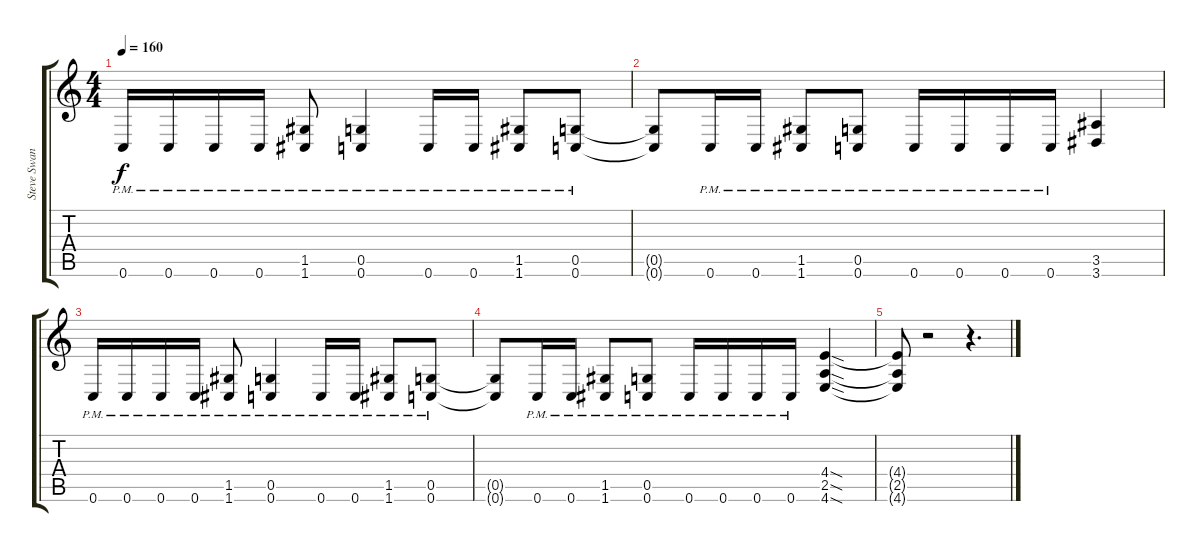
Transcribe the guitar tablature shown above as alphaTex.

\track ("Steve Swanson (Guitar Dropped C)" "Steve Swan") {instrument distortionguitar}
\staff {score tabs}
\tuning (D4 A3 F3 C3 G2 C2) {hide}
\ts (4 4)
\tempo 160
\clef g2
\ks c
0.6{pm}.16{dy f} 0.6{pm}.16 0.6{pm}.16 0.6{pm}.16 (1.5{pm} 1.6{pm}).8 (0.5{pm} 0.6{pm}).4 0.6{pm}.16 0.6{pm}.16 (1.5{pm} 1.6{pm}).8 (0.5{pm} 0.6{pm}).8 |
(0.5{t} 0.6{t}).8 0.6{pm}.16 0.6{pm}.16 (1.5{pm} 1.6{pm}).8 (0.5{pm} 0.6{pm}).8 0.6{pm}.16 0.6{pm}.16 0.6{pm}.16 0.6{pm}.16 (3.5 3.6).4 |
0.6{pm}.16 0.6{pm}.16 0.6{pm}.16 0.6{pm}.16 (1.5{pm} 1.6{pm}).8 (0.5{pm} 0.6{pm}).4 0.6{pm}.16 0.6{pm}.16 (1.5{pm} 1.6{pm}).8 (0.5{pm} 0.6{pm}).8 |
(0.5{t} 0.6{t}).8 0.6{pm}.16 0.6{pm}.16 (1.5{pm} 1.6{pm}).8 (0.5{pm} 0.6{pm}).8 0.6{pm}.16 0.6{pm}.16 0.6{pm}.16 0.6{pm}.16 (4.4{sod} 2.5{sod} 4.6{sod}).4 |
(4.4{t} 2.5{t} 4.6{t}).8 r.2 r.4{d}
